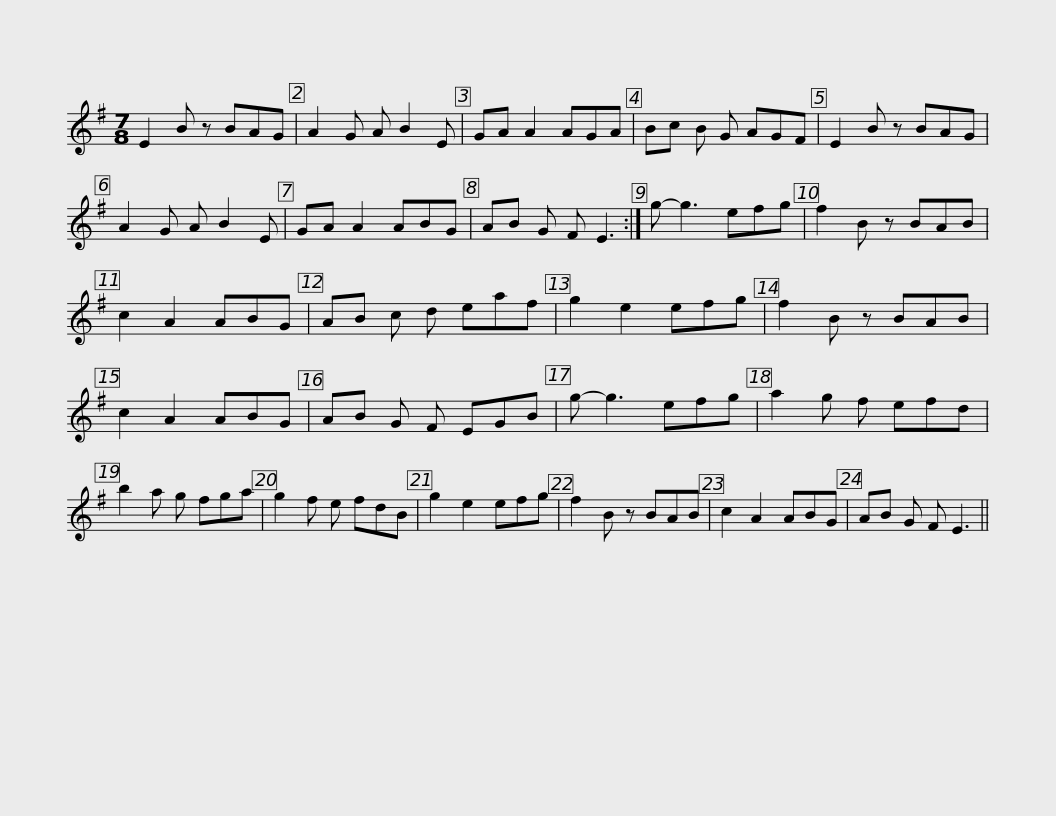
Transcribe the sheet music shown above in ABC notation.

X:1
L:1/8
M:7/8
I:linebreak $
K:Emin
V:1 treble
V:1
 E2 B z BAG | A2 G A B2 E | GA A2 AGA | Bc B G AGF | E2 B z BAG | %5
 A2 G A B2 E | GA A2 ABG |$ AB G F E3 :| g- g3 efg | f2 B z BAB | %10
 c2 A2 ABG | AB c d eaf | g2 e2 efg | f2 B z BAB |$ c2 A2 ABG | %15
 AB G F EGB | g- g3 efg | a2 g f efd | b2 a g fga | g2 f e fdB | %20
 g2 e2 efg |$ f2 B z BAB | c2 A2 ABG | AB G F E3 || %24
